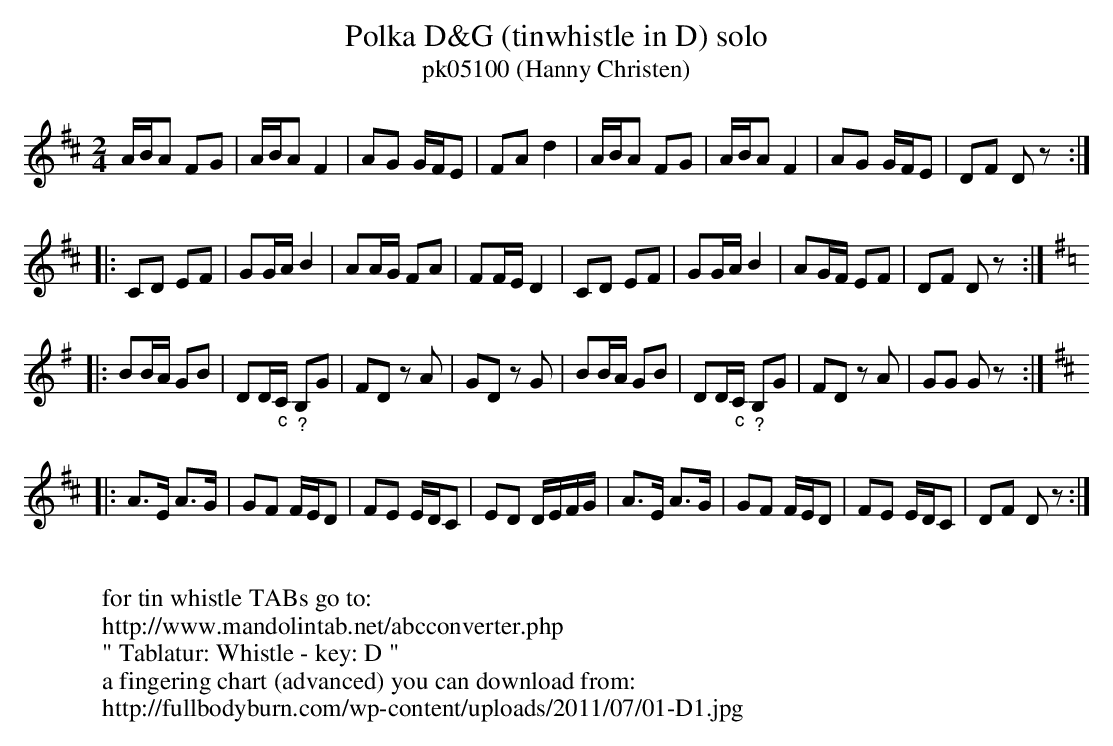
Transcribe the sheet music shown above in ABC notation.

X:1
T:Polka D&G (tinwhistle in D) solo
T:pk05100 (Hanny Christen)
M:2/4
L:1/16
K:D transpose=12
ABA2 F2G2 | ABA2 F4 | A2G2 GFE2 | F2A2 d4 | ABA2 F2G2 | ABA2 F4 | A2G2 GFE2 | D2F2 D2z2::
C2D2 E2F2 | G2GAB4 | A2AG F2A2 | F2FED4 | C2D2 E2F2 | G2GAB4 | A2GF E2F2 | D2F2 D2z2:: [K:G]
B2BA G2B2 | D2D"_c"C "_?"B,2G2 | F2D2 z2A2 | G2D2 z2G2 | B2BA G2B2 | D2D"_c"C "_?"B,2G2 | F2D2 z2A2 | G2G2 G2z2 :: [K:D]
A2>E2 A2>G2 | G2F2 FED2 | F2E2 EDC2 | E2D2 DEFG | A2>E2 A2>G2 | G2F2 FED2 | F2E2 EDC2 | D2F2 D2z2 :|
W:
W:for tin whistle TABs go to:
W:http://www.mandolintab.net/abcconverter.php
W:" Tablatur: Whistle - key: D "
W:a fingering chart (advanced) you can download from:
W:http://fullbodyburn.com/wp-content/uploads/2011/07/01-D1.jpg
